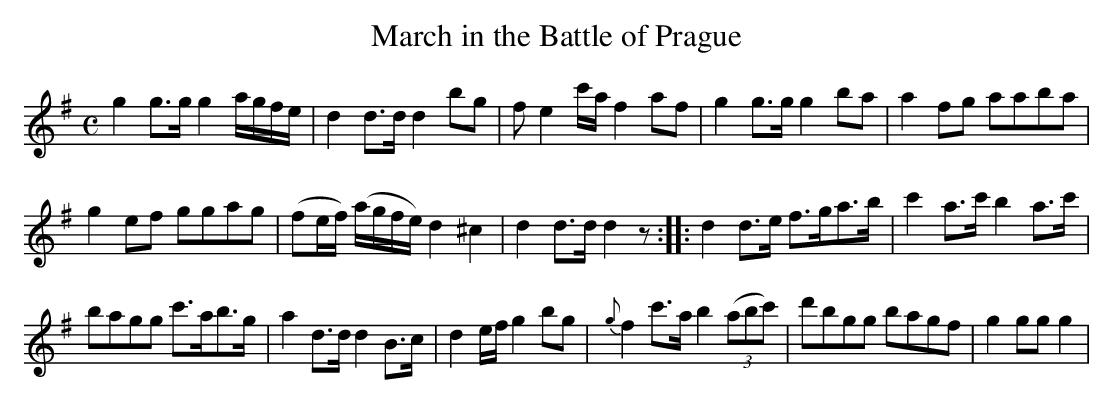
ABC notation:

X:1.1
T: March in the Battle of Prague
M: C
L: 1/8
K: G
g2g>g g2 a/g/f/e/ | d2d>d d2 bg | fe2 c'/a/f2 af | g2g>g g2ba | a2fg aaba |
g2ef ggag | (fe/f/) (a/g/f/e/) d2^c2 | d2d>d d2z:||:d2d>e f>ga>b | c'2a>c' b2a>c' |
bagg c'>ab>g | a2d>d d2B>c | d2e/f/ g2 bg | {g}f2c'>a b2 (3()abc') | d'bgg bagf | g2gg g2 |
